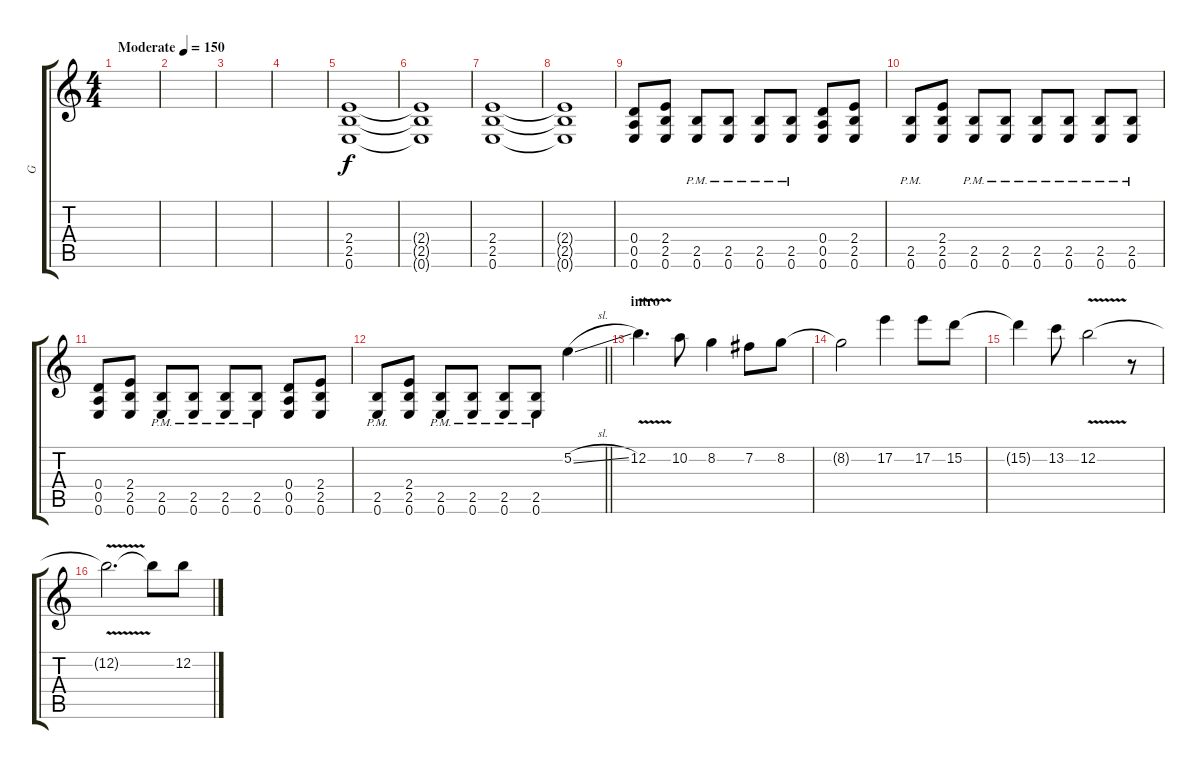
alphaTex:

\track ("G" "G") {instrument distortionguitar}
\staff {score tabs}
\tuning (E4 B3 G3 D3 A2 E2) {hide}
\ts (4 4)
\tempo (150 "Moderate")
\clef g2
\ks c
|
|
|
|
(2.4 2.5 0.6).1 |
(2.4{t} 2.5{t} 0.6{t}).1 |
(2.4 2.5 0.6).1 |
(2.4{t} 2.5{t} 0.6{t}).1 |
(0.4 0.5 0.6).8 (2.4 2.5 0.6).8 (2.5{pm} 0.6{pm}).8 (2.5{pm} 0.6{pm}).8 (2.5{pm} 0.6{pm}).8 (2.5{pm} 0.6{pm}).8 (0.4 0.5 0.6).8 (2.4 2.5 0.6).8 |
(2.5{pm} 0.6{pm}).8 (2.4 2.5 0.6).8 (2.5{pm} 0.6{pm}).8 (2.5{pm} 0.6{pm}).8 (2.5{pm} 0.6{pm}).8 (2.5{pm} 0.6{pm}).8 (2.5{pm} 0.6{pm}).8 (2.5{pm} 0.6{pm}).8 |
(0.4 0.5 0.6).8 (2.4 2.5 0.6).8 (2.5{pm} 0.6{pm}).8 (2.5{pm} 0.6{pm}).8 (2.5{pm} 0.6{pm}).8 (2.5{pm} 0.6{pm}).8 (0.4 0.5 0.6).8 (2.4 2.5 0.6).8 |
\barLineRight lightlight
(2.5{pm} 0.6{pm}).8 (2.4 2.5 0.6).8 (2.5{pm} 0.6{pm}).8 (2.5{pm} 0.6{pm}).8 (2.5{pm} 0.6{pm}).8 (2.5{pm} 0.6{pm}).8 5.2{sl}.4 |
\section ("" "intro")
12.2{v}.4{d} 10.2.8 8.2.4 7.2.8 8.2.8 |
8.2{t}.2 17.2.4 17.2.8 15.2.8 |
15.2{t}.4 13.2.8 12.2{v}.2 r.8 |
12.2{t}.2{d} 12.2{t}.8 12.2{sl}.8
